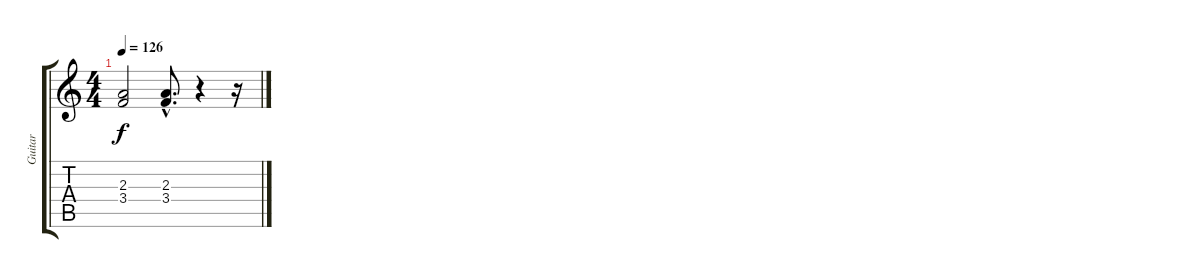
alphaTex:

\track ("Guitar" "Guitar") {instrument distortionguitar}
\staff {score tabs}
\tuning (E4 B3 G3 D3 A2 E2) {hide}
\ts (4 4)
\tempo 126
\clef g2
\ks c
(2.3{t} 3.4{t}).2{dy f} (2.3{hac} 3.4{hac}).8{d} r.4 r.16
